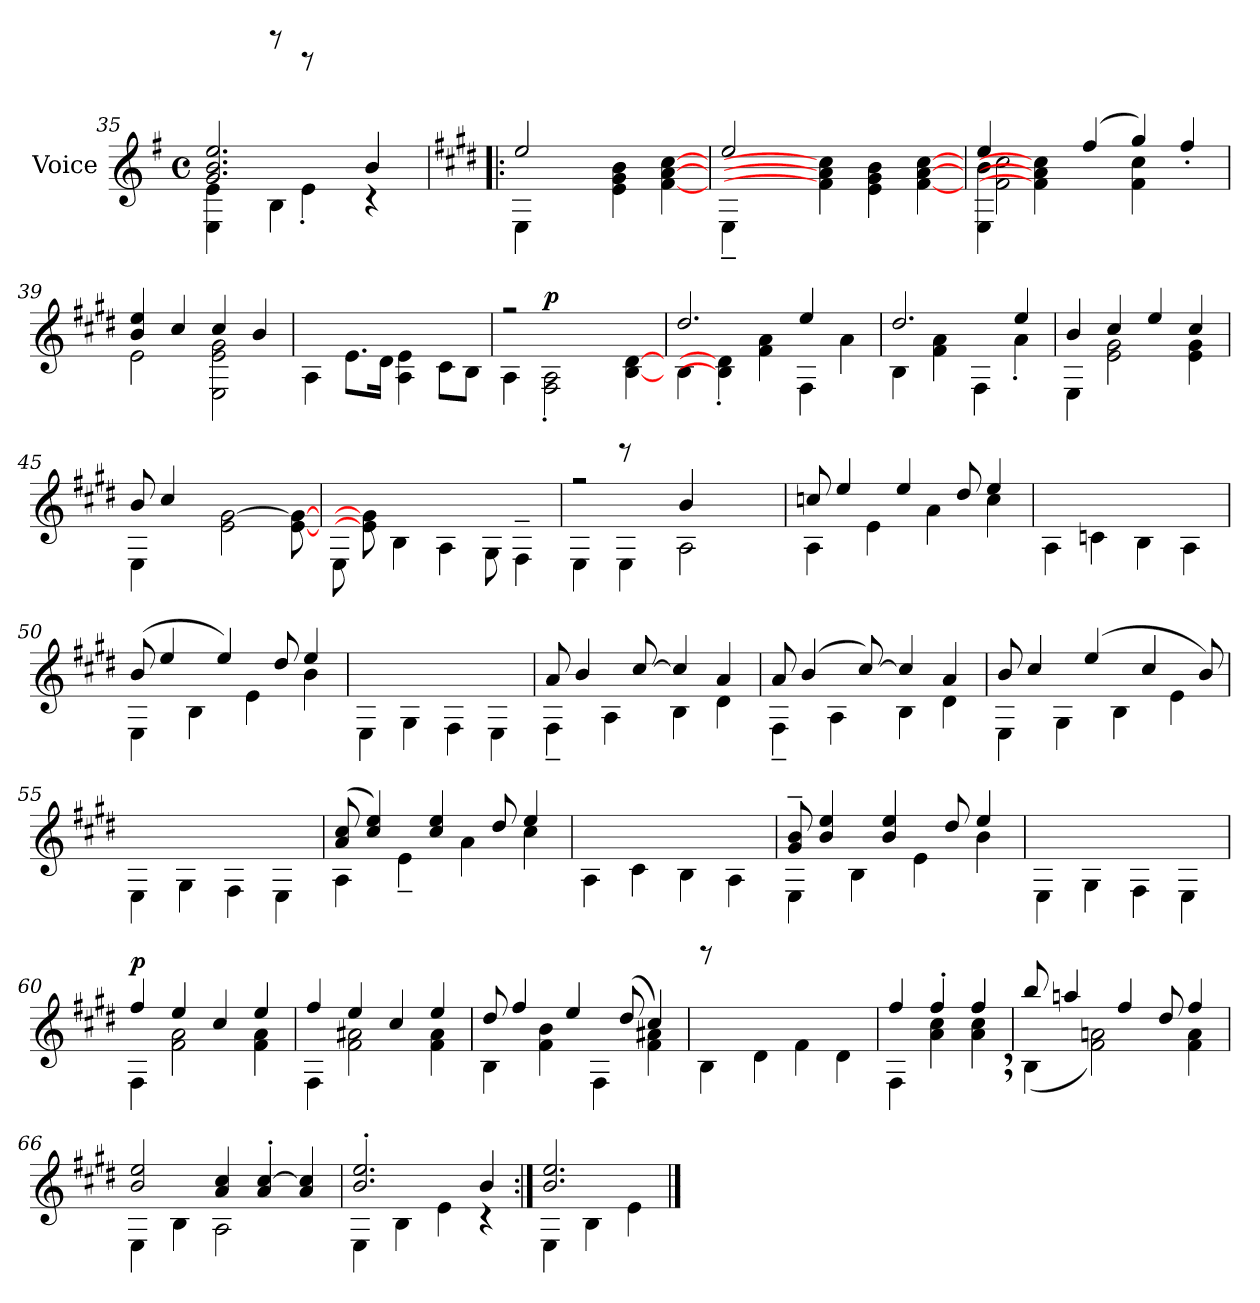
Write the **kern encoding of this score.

**kern	**dynam
*part1	*part1
*staff1	*staff1
*I"Voice	*
*I'Voice	*
*clefG2	*
*k[f#]	*
*M4/4	*
*met(c)	*
=35	=35
*^	*
*	*^	*
*	*	*^	*
*	*	*	*^	*
2.g/ 2.b/ 2.ee/	4E\ 4e\	4ryy	4.ryy	8ryy	.
*	*	*	*v	*v	*
.	4B\	8rddddd	.	.
.	.	8rgggg	4e'<\	.
.	4.ryy	4.ryy	.	.
*	*	*	*^	*
.	.	.	4rc	4b/	.
8ryy	.	.	.	.	.
*v	*v	*v	*v	*v	*
!!LO:LB:g=z
=36!|:	=36!|:
*k[f#c#g#d#]	*
*^	*
2ee/	4E\	.
.	2.ryy	.
4e\ 4g#\ 4b\	.	.
[4f#\ [4a\ [4cc#\	.	.
=37	=37	=37
2ee/	4E~>\	.
.	1ryy	.
4f#\] 4a\] 4cc#\]	.	.
4e\ 4g#\ 4b\	.	.
[4f#\ [4a\ [4cc#\	.	.
=38	=38	=38
4ee/	4E\ 4b\	.
4f#\] 4a\] 4cc#\]	2f#\ 2cc#\	.
(<4ff#/	.	.
4gg#/)	4f#\ 4cc#\	.
4ff#'>/	4ryy	.
=39	=39	=39
4b/ 4ee/	2e\	.
4cc#/	.	.
4cc#/	2E\ 2e\ 2g#\	.
4b/	.	.
*v	*v	*
=40	=40
4A\	.
8.e\L	.
16d#\Jk	.
4A\ 4e\	.
8c#\L	.
8B\J	.
=41	=41
*^	*
2rff	4A\	.
!	!	!LO:DY:a
.	2F#\'< 2A\'<	p
2ryy	.	.
.	[4B\ [4d#\	.
!!LO:LB:g=z	!!
=42	=42	=42
2.dd#/	4B\	.
.	4B\]'< 4d#\]'<	.
.	4f#\ 4a\	.
4ee/	4F#\	.
4ryy	4a\	.
=43	=43	=43
2.dd#/	4B\	.
.	4f#\ 4a\	.
.	4F#\	.
4ee/	4a'>\	.
=44	=44	=44
4b/	4E\	.
4cc#/	2e\ 2g#\	.
4ee/	.	.
4cc#/	4e\ 4g#\	.
=45	=45	=45
8b/	4E\	.
4cc#/	.	.
.	2.ryy	.
2e\ [>2g#\	.	.
[8e\ 8g#\_	.	.
*v	*v	*
=46	=46
8E\	.
8e\] 8g#\]	.
4B\	.
4A\	.
8G#\	.
4F#~>\	.
=47	=47
*^	*
*	*^	*
2rff	4E\	4ryy	.
.	4E\	8reee	.
.	.	2ryy	.
4b/	2A\	.	.
4ryy	.	.	.
.	.	8ryy	.
*	*v	*v	*
!!LO:LB:g=z
=48	=48	=48
8ccn/	4A\	.
4ee/	.	.
.	4e\	.
4ee/	.	.
.	4a\	.
8dd#/	.	.
4ee/	4cc\	.
*v	*v	*
=49	=49
4A\	.
4cn\	.
4B\	.
4A\	.
=50	=50
*^	*
(<8b/	4E\	.
4ee/	.	.
.	4B\	.
4ee/)	.	.
.	4e\	.
8dd#/	.	.
4ee/	4b\	.
*v	*v	*
=51	=51
4E\	.
4G#\	.
4F#\	.
4E\	.
=52	=52
*^	*
8a/	4F#~>~>\	.
4b/	.	.
.	4A\	.
[>8cc#/	.	.
4cc#/]	4B\	.
4a/	4d#\	.
!!LO:LB:g=z	!!
=53	=53	=53
8a/	4F#~>\	.
(<4b/	.	.
.	4A\	.
[>8cc#/)	.	.
4cc#/]	4B\	.
4a/	4d#\	.
=54	=54	=54
8b/	4E\	.
4cc#/	.	.
.	4G#\	.
(>4ee/	.	.
.	4B\	.
4cc#/	.	.
.	4e\	.
8b/)	.	.
*v	*v	*
=55	=55
4E\	.
4G#\	.
4F#\	.
4E\	.
=56	=56
*^	*
(>8a/ 8cc#/	4A\	.
4cc#/ 4ee/)	.	.
.	4e~>\	.
4cc#/ 4ee/	.	.
.	4a\	.
8dd#/	.	.
4ee/	4cc#\	.
*v	*v	*
=57	=57
4A\	.
4c#\	.
4B\	.
4A\	.
!!LO:LB:g=z
=58	=58
*^	*
8g#/~< 8b/~<	4E\	.
4b/ 4ee/	.	.
.	4B\	.
4b/ 4ee/	.	.
.	4e\	.
8dd#/	.	.
4ee/	4b\	.
*v	*v	*
=59	=59
4E\	.
4G#\	.
4F#\	.
4E\	.
=60	=60
*^	*
!	!	!LO:DY:a
4ff#/	4F#\	p
4ee/	2f#\ 2a\	.
4cc#/	.	.
4ee/	4f#\ 4a\	.
=61	=61	=61
4ff#/	4F#\	.
4ee/	2f#\ 2a#X\	.
4cc#/	.	.
4ee/	4f#\ 4a#\	.
=62	=62	=62
8dd#/	4B\	.
4ff#/	.	.
.	4f#\ 4b\	.
4ee/	.	.
.	4F#\	.
(>8dd#/	.	.
4cc#/)	4f#\ 4a#X\	.
=63	=63	=63
8raaa	4B\	.
2..ryy	.	.
.	4d#\	.
.	4f#\	.
.	4d#\	.
!!LO:LB:g=z	!!
=64	=64	=64
*	*^	*
4ff#/	4F#\	2ryy	.
4ff#'>/	4a\ 4cc#\	.	.
4ff#/	4a\,> 4cc#\,>	4ff#/	.
*	*v	*v	*
=65	=65	=65
8bb/	(>4B\	.
4aan/	.	.
.	2f#\ 2an\)	.
4ff#/	.	.
8dd#/	.	.
4ff#/	4f#\ 4a\	.
=66	=66	=66
2b/ 2ee/	4E\	.
.	4B\	.
4a/ 4cc#/	2A\	.
4a/'> [>4cc#/'>	.	.
4a/ 4cc#/]	4ryy	.
=67	=67	=67
2.b/'> 2.ee/'>	4E\	.
.	4B\	.
.	4e\	.
4b/	4rc	.
=68:|!	=68:|!	=68:|!
2.b/ 2.ee/	4E\	.
.	4B\	.
.	4e\	.
*v	*v	*
==	==
*-	*-
